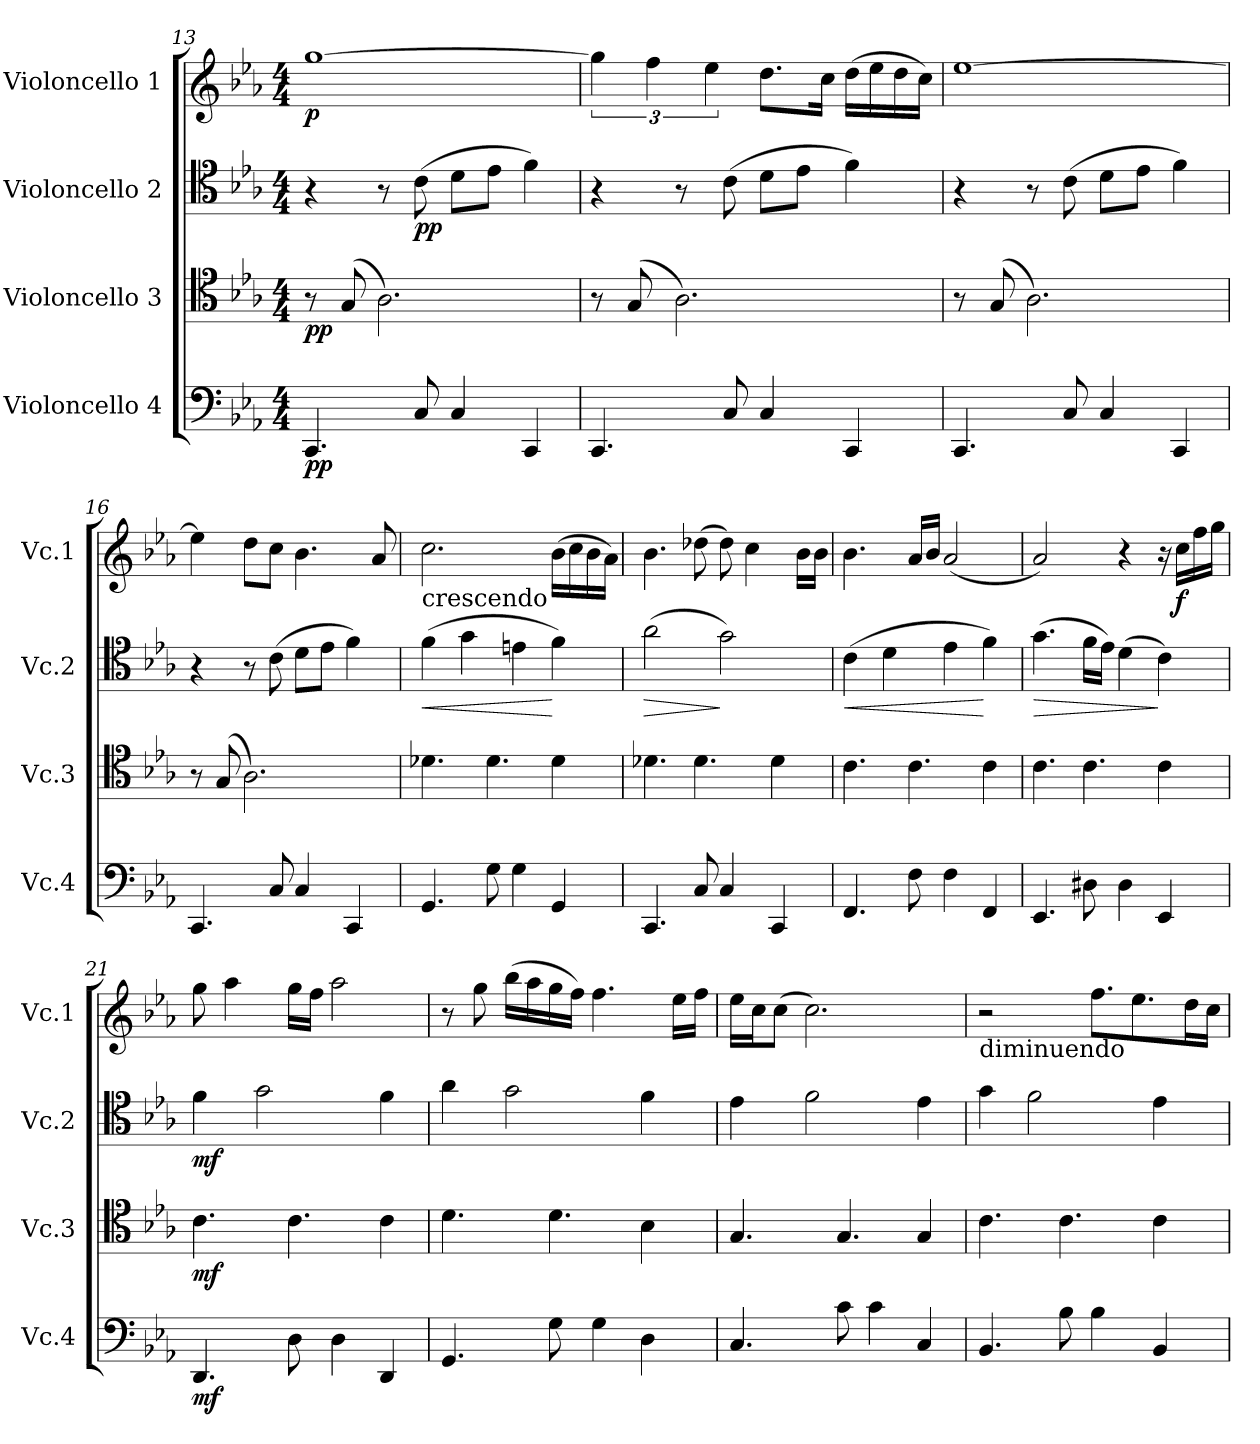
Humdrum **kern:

**kern	**dynam	**kern	**dynam	**kern	**dynam	**kern	**dynam
*part4	*part4	*part3	*part3	*part2	*part2	*part1	*part1
*staff4	*staff4	*staff3	*staff3	*staff2	*staff2	*staff1	*staff1
*I"Violoncello 4	*	*I"Violoncello 3	*	*I"Violoncello 2	*	*I"Violoncello 1	*
*I'Vc.4	*	*I'Vc.3	*	*I'Vc.2	*	*I'Vc.1	*
*clefF4	*	*clefC4	*	*clefC4	*	*clefG2	*
*k[b-e-a-]	*	*k[b-e-a-]	*	*k[b-e-a-]	*	*k[b-e-a-]	*
*M4/4	*	*M4/4	*	*M4/4	*	*M4/4	*
=13	=13	=13	=13	=13	=13	=13	=13
!	!LO:DY:b	!	!LO:DY:b	!	!	!	!LO:DY:b
4.CC/	pp	8r	pp	4r	.	[1gg	p
.	.	(8G/	.	.	.	.	.
.	.	2.A-\)	.	8r	.	.	.
!	!	!	!	!	!LO:DY:b	!	!
8C/	.	.	.	(8c\	pp	.	.
4C/	.	.	.	8d\L	.	.	.
.	.	.	.	8e-\J	.	.	.
4CC/	.	.	.	4f\)	.	.	.
=14	=14	=14	=14	=14	=14	=14	=14
4.CC/	.	8r	.	4r	.	6gg\]	.
.	.	(8G/	.	.	.	.	.
.	.	.	.	.	.	6ff\	.
.	.	2.A-\)	.	8r	.	.	.
.	.	.	.	.	.	6ee-\	.
8C/	.	.	.	(8c\	.	.	.
4C/	.	.	.	8d\L	.	8.dd\L	.
.	.	.	.	8e-\J	.	.	.
.	.	.	.	.	.	16cc\Jk	.
4CC/	.	.	.	4f\)	.	(16dd\LL	.
.	.	.	.	.	.	16ee-\	.
.	.	.	.	.	.	16dd\	.
.	.	.	.	.	.	16cc\JJ)	.
=15	=15	=15	=15	=15	=15	=15	=15
4.CC/	.	8r	.	4r	.	[1ee-	.
.	.	(8G/	.	.	.	.	.
.	.	2.A-\)	.	8r	.	.	.
8C/	.	.	.	(8c\	.	.	.
4C/	.	.	.	8d\L	.	.	.
.	.	.	.	8e-\J	.	.	.
4CC/	.	.	.	4f\)	.	.	.
=16	=16	=16	=16	=16	=16	=16	=16
4.CC/	.	8r	.	4r	.	4ee-\]	.
.	.	(8G/	.	.	.	.	.
.	.	2.A-\)	.	8r	.	8dd\L	.
8C/	.	.	.	(8c\	.	8cc\J	.
4C/	.	.	.	8d\L	.	4.b-\	.
.	.	.	.	8e-\J	.	.	.
4CC/	.	.	.	4f\)	.	.	.
.	.	.	.	.	.	8a-/	.
!!LO:LB:g=z
=17	=17	=17	=17	=17	=17	=17	=17
!	!	!	!	!	!	!LO:TX:b:t=crescendo	!
!	!	!	!	!	!LO:HP:b	!	!
4.GG/	.	4.d-X\	.	(4f\	<	2.cc\	.
.	.	.	.	4g\	.	.	.
8G\	.	4.d-\	.	.	.	.	.
4G\	.	.	.	4en\	.	.	.
4GG/	.	4d-\	.	4f\)	[	(16b-\LL	.
.	.	.	.	.	.	16cc\	.
.	.	.	.	.	.	16b-\	.
.	.	.	.	.	.	16a-\JJ)	.
=18	=18	=18	=18	=18	=18	=18	=18
!	!	!	!	!	!LO:HP:b	!	!
4.CC/	.	4.d-X\	.	(2a-\	>	4.b-\	.
8C/	.	4.d-\	.	.	.	(8dd-X\	.
4C/	.	.	.	2g\)	]	8dd-\)	.
.	.	.	.	.	.	4cc\	.
4CC/	.	4d-\	.	.	.	.	.
.	.	.	.	.	.	16b-\LL	.
.	.	.	.	.	.	16b-\JJ	.
=19	=19	=19	=19	=19	=19	=19	=19
!	!	!	!	!	!LO:HP:b	!	!
4.FF/	.	4.c\	.	(4c\	<	4.b-\	.
.	.	.	.	4d\	.	.	.
8F\	.	4.c\	.	.	.	16a-/LL	.
.	.	.	.	.	.	16b-/JJ	.
4F\	.	.	.	4e-\	.	(2a-/	.
4FF/	.	4c\	.	4f\)	[	.	.
=20	=20	=20	=20	=20	=20	=20	=20
!	!	!	!	!	!LO:HP:b	!	!
4.EE-/	.	4.c\	.	(4.g\	>	2a-/)	.
8D#X\	.	4.c\	.	16f\LL	.	.	.
.	.	.	.	16e-\JJ)	.	.	.
4D#\	.	.	.	(4d\	.	4r	.
4EE-/	.	4c\	.	4c\)	]	16r	.
!	!	!	!	!	!	!	!LO:DY:b
.	.	.	.	.	.	16cc\LL	f
.	.	.	.	.	.	16ff\	.
.	.	.	.	.	.	16gg\JJ	.
=21	=21	=21	=21	=21	=21	=21	=21
!	!LO:DY:b	!	!LO:DY:b	!	!LO:DY:b	!	!
4.DD/	mf	4.c\	mf	4f\	mf	8gg\	.
.	.	.	.	.	.	4aa-\	.
.	.	.	.	2g\	.	.	.
8D\	.	4.c\	.	.	.	16gg\LL	.
.	.	.	.	.	.	16ff\JJ	.
4D\	.	.	.	.	.	2aa-\	.
4DD/	.	4c\	.	4f\	.	.	.
=22	=22	=22	=22	=22	=22	=22	=22
4.GG/	.	4.d\	.	4a-\	.	8r	.
.	.	.	.	.	.	8gg\	.
.	.	.	.	2g\	.	(16bb-\LL	.
.	.	.	.	.	.	16aa-\	.
8G\	.	4.d\	.	.	.	16gg\	.
.	.	.	.	.	.	16ff\JJ)	.
4G\	.	.	.	.	.	4.ff\	.
4D\	.	4B-\	.	4f\	.	.	.
.	.	.	.	.	.	16ee-\LL	.
.	.	.	.	.	.	16ff\JJ	.
!!LO:PB:g=z
=23	=23	=23	=23	=23	=23	=23	=23
4.C/	.	4.G/	.	4e-\	.	16ee-\LL	.
.	.	.	.	.	.	16cc\J	.
.	.	.	.	.	.	(8cc\J	.
.	.	.	.	2f\	.	2.cc\)	.
8c\	.	4.G/	.	.	.	.	.
4c\	.	.	.	.	.	.	.
4C/	.	4G/	.	4e-\	.	.	.
=24	=24	=24	=24	=24	=24	=24	=24
!	!	!	!	!	!	!LO:TX:b:t=diminuendo	!
4.BB-/	.	4.c\	.	4g\	.	2r	.
.	.	.	.	2f\	.	.	.
8B-\	.	4.c\	.	.	.	.	.
4B-\	.	.	.	.	.	8.ff\L	.
.	.	.	.	.	.	8.ee-\	.
4BB-/	.	4c\	.	4e-\	.	.	.
.	.	.	.	.	.	16dd\L	.
.	.	.	.	.	.	16cc\JJ	.
=	=	=	=	=	=	=	=
*-	*-	*-	*-	*-	*-	*-	*-
